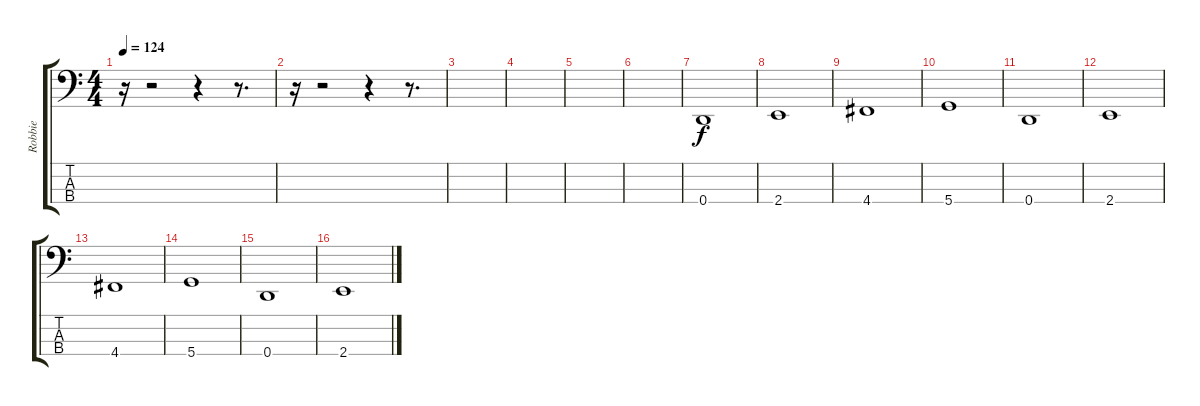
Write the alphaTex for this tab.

\track ("Robbie" "Robbie") {instrument electricbassfinger}
\staff {score tabs}
\tuning (G2 D2 A1 D1) {hide}
\ts (4 4)
\tempo 124
\clef f4
\ks c
r.16{dy f} r.2 r.4 r.8{d} |
r.16 r.2 r.4 r.8{d} |
|
|
|
|
0.4.1 |
2.4.1 |
4.4.1 |
5.4.1 |
0.4.1 |
2.4.1 |
4.4.1 |
5.4.1 |
0.4.1 |
2.4.1
